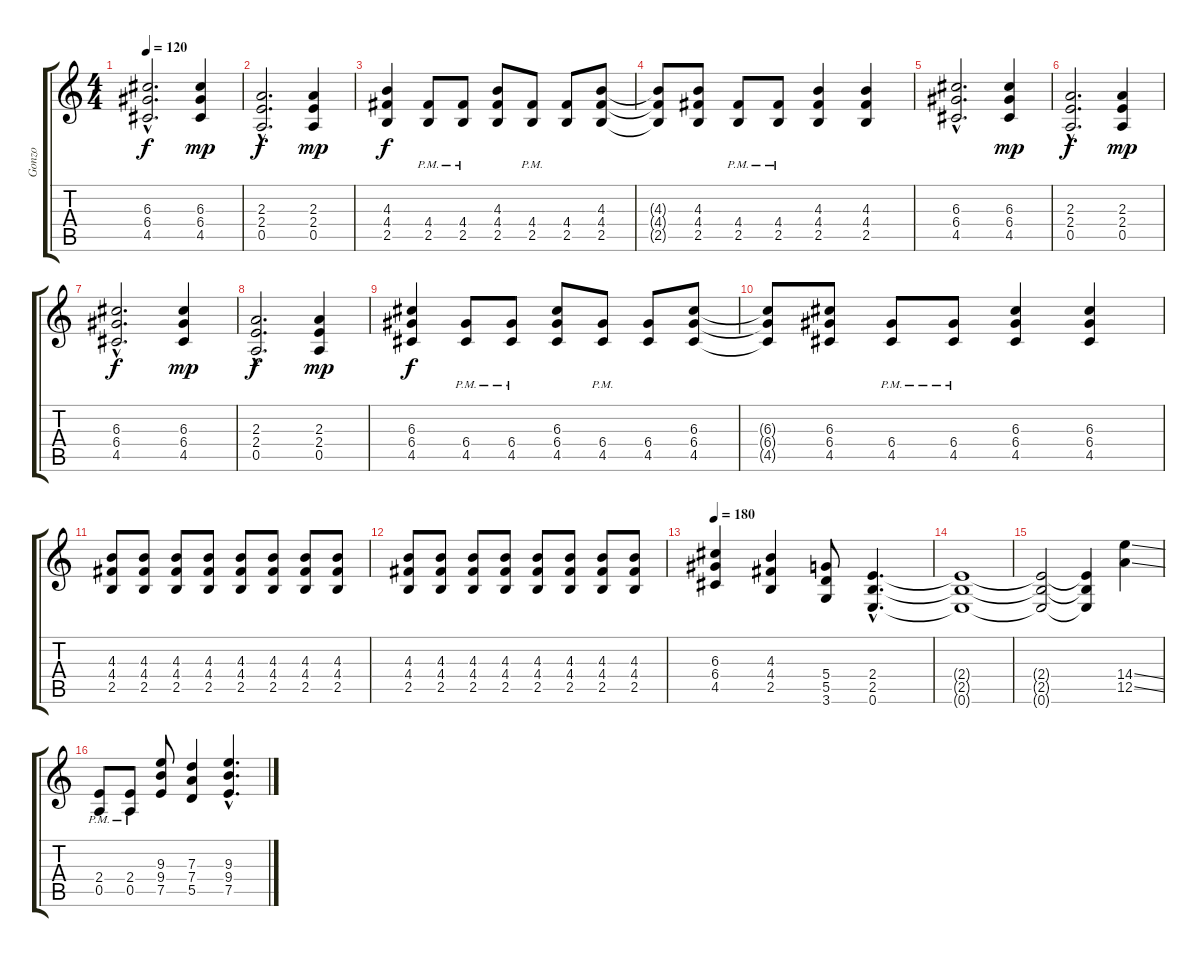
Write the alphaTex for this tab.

\track ("Gonzo" "Gonzo") {instrument acousticguitarsteel}
\staff {score tabs}
\tuning (E4 B3 G3 D3 A2 E2) {hide}
\ts (4 4)
\tempo 120
\clef g2
\ks c
(6.3{hac} 6.4{hac} 4.5{hac}).2{d dy f} (6.3 6.4 4.5).4{dy mp} |
(2.3{hac} 2.4{hac} 0.5{hac}).2{d dy f} (2.3 2.4 0.5).4{dy mp} |
(4.3 4.4 2.5).4{dy f} (4.4{pm} 2.5{pm}).8 (4.4{pm} 2.5{pm}).8 (4.3 4.4 2.5).8 (4.4{pm} 2.5).8 (4.4 2.5).8 (4.3 4.4 2.5).8 |
(4.3{t} 4.4{t} 2.5{t}).8 (4.3 4.4 2.5).8 (4.4{pm} 2.5{pm}).8 (4.4{pm} 2.5{pm}).8 (4.3 4.4 2.5).4 (4.3 4.4 2.5).4 |
(6.3{hac} 6.4{hac} 4.5{hac}).2{d} (6.3 6.4 4.5).4{dy mp} |
(2.3{hac} 2.4{hac} 0.5{hac}).2{d dy f} (2.3 2.4 0.5).4{dy mp} |
(6.3{hac} 6.4{hac} 4.5{hac}).2{d dy f} (6.3 6.4 4.5).4{dy mp} |
(2.3{hac} 2.4{hac} 0.5{hac}).2{d dy f} (2.3 2.4 0.5).4{dy mp} |
(6.3 6.4 4.5).4{dy f} (6.4{pm} 4.5{pm}).8 (6.4{pm} 4.5{pm}).8 (6.3 6.4 4.5).8 (6.4{pm} 4.5{pm}).8 (6.4 4.5).8 (6.3 6.4 4.5).8 |
(6.3{t} 6.4{t} 4.5{t}).8 (6.3 6.4 4.5).8 (6.4{pm} 4.5{pm}).8 (6.4{pm} 4.5{pm}).8 (6.3 6.4 4.5).4 (6.3 6.4 4.5).4 |
(4.3 4.4 2.5).8 (4.3 4.4 2.5).8 (4.3 4.4 2.5).8 (4.3 4.4 2.5).8 (4.3 4.4 2.5).8 (4.3 4.4 2.5).8 (4.3 4.4 2.5).8 (4.3 4.4 2.5).8 |
(4.3 4.4 2.5).8 (4.3 4.4 2.5).8 (4.3 4.4 2.5).8 (4.3 4.4 2.5).8 (4.3 4.4 2.5).8 (4.3 4.4 2.5).8 (4.3 4.4 2.5).8 (4.3 4.4 2.5).8 |
\tempo 180
(6.3 6.4 4.5).4 (4.3 4.4 2.5).4 (5.4 5.5 3.6).8 (2.4{hac} 2.5{hac} 0.6{hac}).4{d} |
(2.4{t} 2.5{t} 0.6{t}).1 |
(2.4{t} 2.5{t} 0.6{t}).2 (2.4{t} 2.5{t} 0.6{t}).4 (14.4{ss} 12.5{ss}).4 |
(2.4{pm} 0.5{pm}).8 (2.4{pm} 0.5{pm}).8 (9.3 9.4 7.5).8 (7.3 7.4 5.5).4 (9.3{hac} 9.4{hac} 7.5{hac}).4{d}
